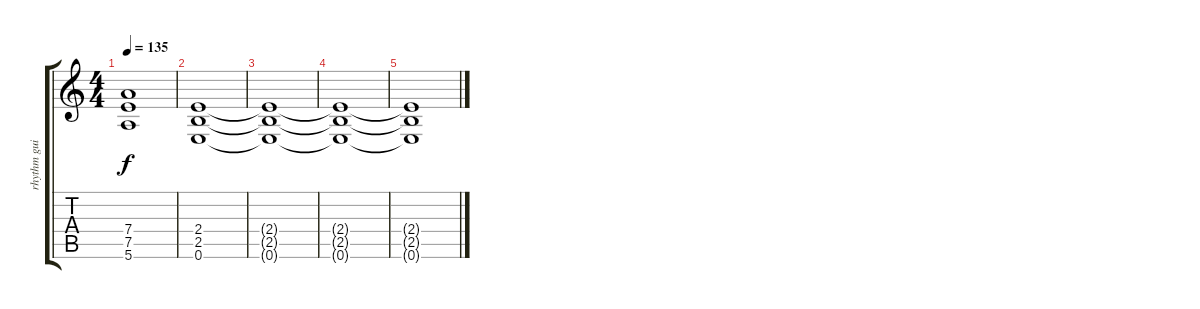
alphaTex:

\track ("rhythm guitar" "rhythm gui") {instrument distortionguitar}
\staff {score tabs}
\tuning (E4 B3 G3 D3 A2 E2) {hide}
\ts (4 4)
\tempo 135
\clef g2
\ks c
(7.4 7.5 5.6).1{dy f} |
(2.4 2.5 0.6).1 |
(2.4{t} 2.5{t} 0.6{t}).1 |
(2.4{t} 2.5{t} 0.6{t}).1 |
(2.4{t} 2.5{t} 0.6{t}).1
